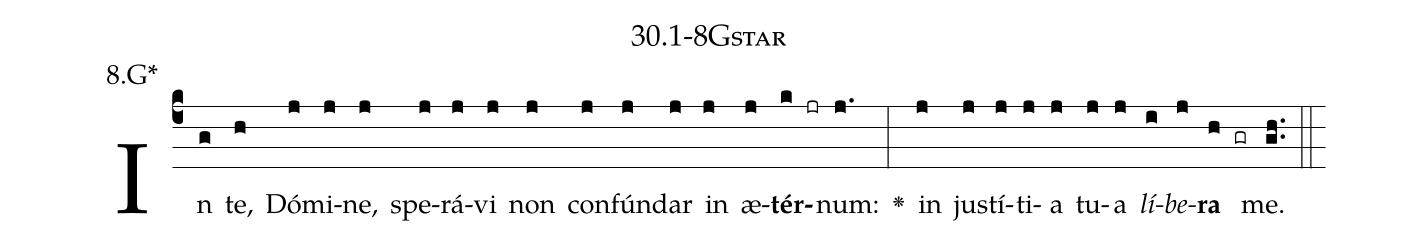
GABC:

name: 30.1-8Gstar;
annotation: 8.G*;
%%
(c4)In(g) te,(h) Dó(j)mi(j)ne,(j) spe(j)rá(j)vi(j) non(j) con(j)fún(j)dar(j) in(j) æ(j)<b>tér</b>(k jr)num:(j.) <v>\greheightstar</v>(:) in(j) jus(j)tí(j)ti(j)a(j) tu(j)a(j) <i>lí</i>(i)<i>be</i>(j)<b>ra</b>(h gr) me.(gh..) (::)


%E(j) u(j) o(i) u(j) a(h) e.(gh..) (::)
